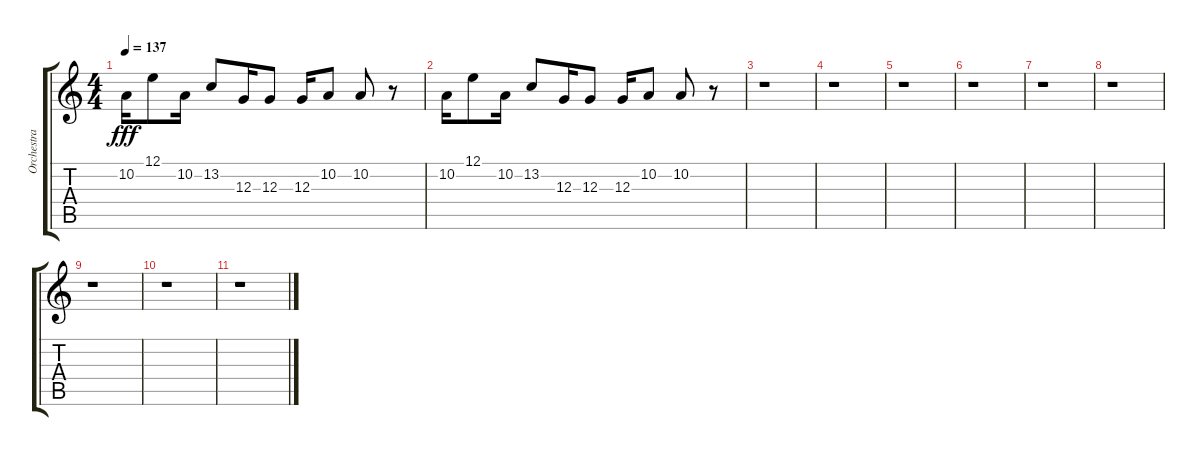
\track ("Orchestra" "Orchestra") {instrument orchestrahit}
\staff {score tabs}
\tuning (E4 B3 G3 D3 A2 E2) {hide}
\ts (4 4)
\tempo 137
\clef g2
\ks c
10.2.16{dy fff} 12.1.8 10.2.16 13.2.8 12.3.16 12.3.8 12.3.16 10.2.8 10.2.8 r.8 |
10.2.16 12.1.8 10.2.16 13.2.8 12.3.16 12.3.8 12.3.16 10.2.8 10.2.8 r.8 |
r.1 |
r.1 |
r.1 |
r.1 |
r.1 |
r.1 |
r.1 |
r.1 |
r.1
